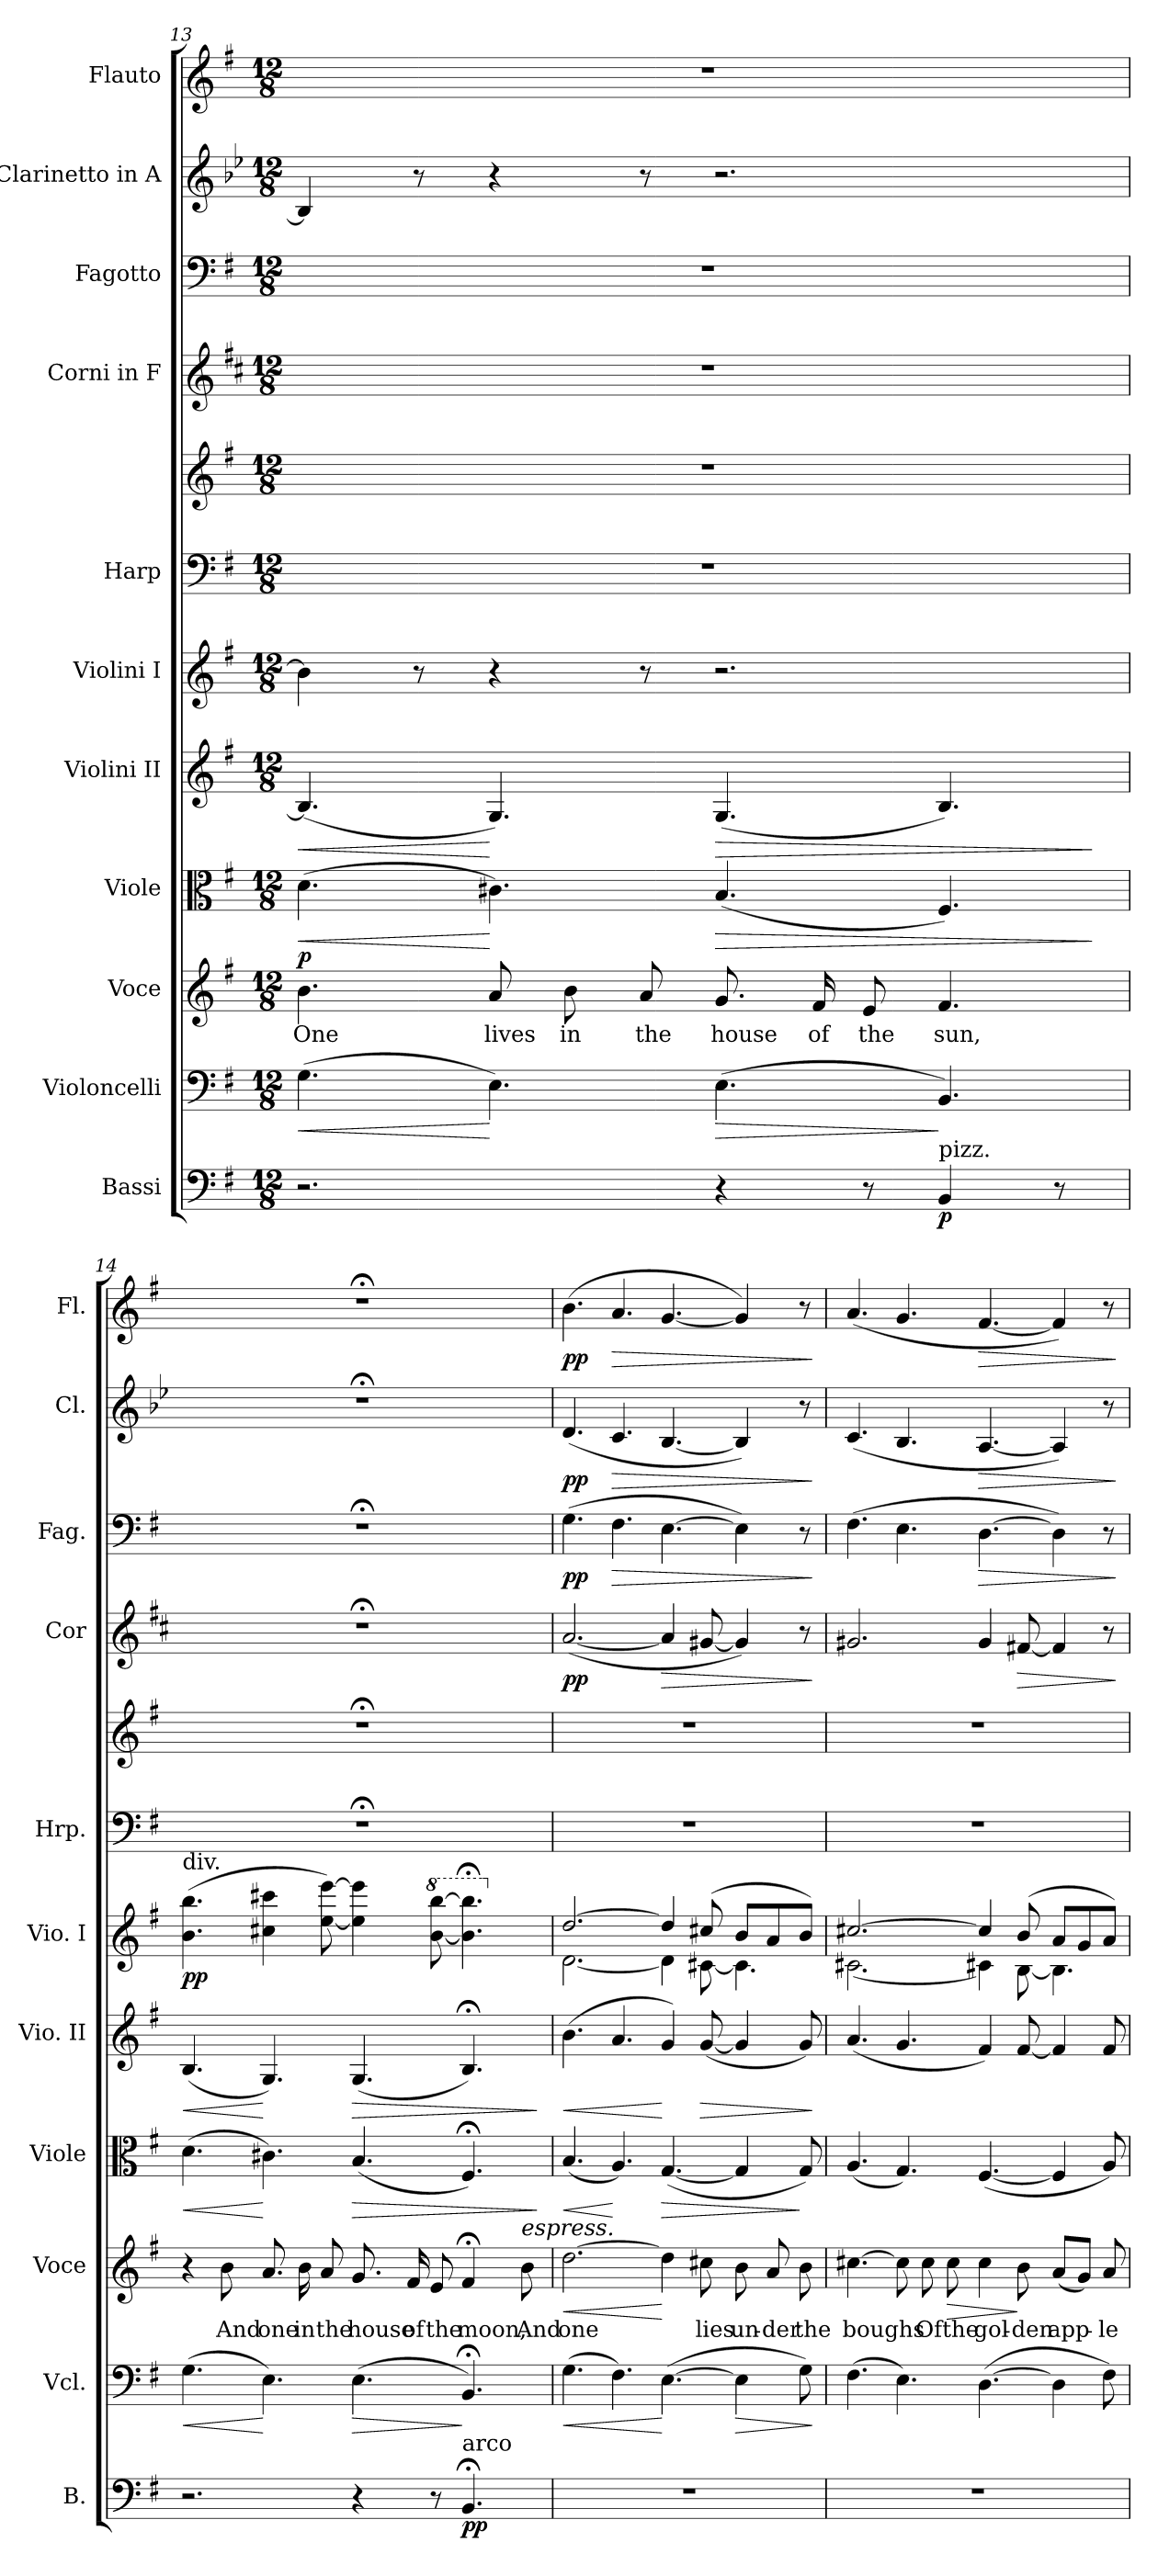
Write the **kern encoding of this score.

**kern	**dynam	**kern	**dynam	**kern	**text	**dynam	**kern	**dynam	**kern	**dynam	**kern	**dynam	**kern	**kern	**kern	**dynam	**kern	**dynam	**kern	**dynam	**kern	**dynam
*part11	*part11	*part10	*part10	*part9	*part9	*part9	*part8	*part8	*part7	*part7	*part6	*part6	*part5	*part5	*part4	*part4	*part3	*part3	*part2	*part2	*part1	*part1
*staff12	*staff12	*staff11	*staff11	*staff10	*staff10	*staff10	*staff9	*staff9	*staff8	*staff8	*staff7	*staff7	*staff6	*staff5	*staff4	*staff4	*staff3	*staff3	*staff2	*staff2	*staff1	*staff1
*I"Bassi	*	*I"Violoncelli	*	*I"Voce	*	*	*I"Viole	*	*I"Violini II	*	*I"Violini I	*	*I"Harp	*	*I"Corni in F	*	*I"Fagotto	*	*I"Clarinetto in A	*	*I"Flauto	*
*I'B.	*	*I'Vcl.	*	*I'Voce	*	*	*I'Viole	*	*I'Vio. II	*	*I'Vio. I	*	*I'Hrp.	*	*I'Cor	*	*I'Fag.	*	*I'Cl.	*	*I'Fl.	*
!!LO:PB:g=z
*clefF4	*	*clefF4	*	*clefG2	*	*	*clefC3	*	*clefG2	*	*clefG2	*	*clefF4	*clefG2	*clefG2	*	*clefF4	*	*clefG2	*	*clefG2	*
*ITrd7c12	*	*	*	*	*	*	*	*	*	*	*	*	*	*	*ITrd4c7	*	*	*	*ITrd2c3	*	*	*
*k[f#]	*	*k[f#]	*	*k[f#]	*	*	*k[f#]	*	*k[f#]	*	*k[f#]	*	*k[f#]	*k[f#]	*k[f#]	*	*k[f#]	*	*k[f#]	*	*k[f#]	*
*M12/8	*	*M12/8	*	*M12/8	*	*	*M12/8	*	*M12/8	*	*M12/8	*	*M12/8	*M12/8	*M12/8	*	*M12/8	*	*M12/8	*	*M12/8	*
=13	=13	=13	=13	=13	=13	=13	=13	=13	=13	=13	=13	=13	=13	=13	=13	=13	=13	=13	=13	=13	=13	=13
!	!	!	!LO:HP:b	!	!LO:LY:b	!LO:DY:a	!	!LO:HP:b	!	!LO:HP:b	!	!	!	!	!	!	!	!	!	!	!	!
2.r	.	(4.G\	<	4.b\	One	p	(4.d\	<	(4.B/]	<	4b\]	.	1.r	1.r	1.r	.	1.r	.	4G/]	.	1.r	.
.	.	.	.	.	.	.	.	.	.	.	8r	.	.	.	.	.	.	.	8r	.	.	.
!	!	!	!	!	!LO:LY:b	!	!	!	!	!	!	!	!	!	!	!	!	!	!	!	!	!
.	.	4.E\)	[	8a/	lives	.	4.c#X\)	[	4.G/)	[	4r	.	.	.	.	.	.	.	4r	.	.	.
!	!	!	!	!	!LO:LY:b	!	!	!	!	!	!	!	!	!	!	!	!	!	!	!	!	!
.	.	.	.	8b\	in	.	.	.	.	.	.	.	.	.	.	.	.	.	.	.	.	.
!	!	!	!	!	!LO:LY:b	!	!	!	!	!	!	!	!	!	!	!	!	!	!	!	!	!
.	.	.	.	8a/	the	.	.	.	.	.	8r	.	.	.	.	.	.	.	8r	.	.	.
!	!	!	!LO:HP:b	!	!LO:LY:b	!	!	!LO:HP:b	!	!LO:HP:b	!	!	!	!	!	!	!	!	!	!	!	!
4r	.	(4.E\	>	8.g/	house	.	(4.B/	>	(4.G/	>	2.r	.	.	.	.	.	.	.	2.r	.	.	.
!	!	!	!	!	!LO:LY:b	!	!	!	!	!	!	!	!	!	!	!	!	!	!	!	!	!
.	.	.	.	16f#/	of	.	.	.	.	.	.	.	.	.	.	.	.	.	.	.	.	.
!	!	!	!	!	!LO:LY:b	!	!	!	!	!	!	!	!	!	!	!	!	!	!	!	!	!
8r	.	.	.	8e/	the	.	.	.	.	.	.	.	.	.	.	.	.	.	.	.	.	.
!LO:TX:a:t=pizz.	!	!	!	!	!	!	!	!	!	!	!	!	!	!	!	!	!	!	!	!	!	!
!	!LO:DY:b	!	!	!	!LO:LY:b	!	!	!	!	!	!	!	!	!	!	!	!	!	!	!	!	!
4BBB/	p	4.BB/)	]	4.f#/	sun,	.	4.F#/)	.	4.B/)	.	.	.	.	.	.	.	.	.	.	.	.	.
8r	.	.	.	.	.	.	.	.	.	.	.	.	.	.	.	.	.	.	.	.	.	.
.	.	.	.	.	.	.	.	]	.	]	.	.	.	.	.	.	.	.	.	.	.	.
=14	=14	=14	=14	=14	=14	=14	=14	=14	=14	=14	=14	=14	=14	=14	=14	=14	=14	=14	=14	=14	=14	=14
!	!	!	!	!	!	!	!	!	!	!	!LO:TX:a:t=div.	!	!	!	!	!	!	!	!	!	!	!
!	!	!	!LO:HP:b	!	!	!	!	!LO:HP:b	!	!LO:HP:b	!	!LO:DY:b	!	!	!	!	!	!	!	!	!	!
2.r	.	(4.G\	<	4r	.	.	(4.d\	<	(4.B/	<	(4.b\ 4.bb\	pp	1.r;<	1.r;<	1.r;<	.	1.r;<	.	1.r;<	.	1.r;<	.
!	!	!	!	!	!LO:LY:b	!	!	!	!	!	!	!	!	!	!	!	!	!	!	!	!	!
.	.	.	.	8b\	And	.	.	.	.	.	.	.	.	.	.	.	.	.	.	.	.	.
!	!	!	!	!	!LO:LY:b	!	!	!	!	!	!	!	!	!	!	!	!	!	!	!	!	!
.	.	4.E\)	[	8.a/	one	.	4.c#X\)	[	4.G/)	[	4cc#X\ 4ccc#X\	.	.	.	.	.	.	.	.	.	.	.
!	!	!	!	!	!LO:LY:b	!	!	!	!	!	!	!	!	!	!	!	!	!	!	!	!	!
.	.	.	.	16b\	in	.	.	.	.	.	.	.	.	.	.	.	.	.	.	.	.	.
!	!	!	!	!	!LO:LY:b	!	!	!	!	!	!	!	!	!	!	!	!	!	!	!	!	!
.	.	.	.	8a/	the	.	.	.	.	.	[8ee\ [8eee\)	.	.	.	.	.	.	.	.	.	.	.
!	!	!	!LO:HP:b	!	!LO:LY:b	!	!	!LO:HP:b	!	!LO:HP:b	!	!	!	!	!	!	!	!	!	!	!	!
4r	.	(4.E\	>	8.g/	house	.	(4.B/	>	(4.G/	>	4ee\] 4eee\]	.	.	.	.	.	.	.	.	.	.	.
!	!	!	!	!	!LO:LY:b	!	!	!	!	!	!	!	!	!	!	!	!	!	!	!	!	!
.	.	.	.	16f#/	of	.	.	.	.	.	.	.	.	.	.	.	.	.	.	.	.	.
!	!	!	!	!	!LO:LY:b	!	!	!	!	!	!	!	!	!	!	!	!	!	!	!	!	!
*	*	*	*	*	*	*	*	*	*	*	*8va	*	*	*	*	*	*	*	*	*	*	*
8r	.	.	.	8e/	the	.	.	.	.	.	[8bb\ [8bbb\	.	.	.	.	.	.	.	.	.	.	.
!LO:TX:a:t=arco	!	!	!	!	!	!	!	!	!	!	!	!	!	!	!	!	!	!	!	!	!	!
!	!LO:DY:b	!	!	!	!LO:LY:b	!	!	!	!	!	!	!	!	!	!	!	!	!	!	!	!	!
4.BBB;</	pp	4.BB;</)	]	4f#;</	moon,	.	4.F#;</)	.	4.B;</)	.	4.bb\];< 4.bbb\];<	.	.	.	.	.	.	.	.	.	.	.
!	!	!	!	!LO:TX:a:i:t=espress.	!	!	!	!	!	!	!	!	!	!	!	!	!	!	!	!	!	!
!	!	!	!	!	!LO:LY:b	!	!	!	!	!	!	!	!	!	!	!	!	!	!	!	!	!
.	.	.	.	8b\	And	.	.	.	.	.	.	.	.	.	.	.	.	.	.	.	.	.
.	.	.	.	.	.	.	.	]	.	]	.	.	.	.	.	.	.	.	.	.	.	.
=15	=15	=15	=15	=15	=15	=15	=15	=15	=15	=15	=15	=15	=15	=15	=15	=15	=15	=15	=15	=15	=15	=15
!	!	!	!LO:HP:b	!	!LO:LY:b	!LO:HP:b	!	!LO:HP:b	!	!LO:HP:b	!	!	!	!	!	!	!	!	!	!	!	!
*	*	*	*	*	*	*	*	*	*	*	*X8va	*	*	*	*	*	*	*	*	*	*	*
*	*	*	*	*	*	*	*	*	*	*	*^	*	*	*	*	*	*	*	*	*	*	*
!	!	!	!	!	!	!	!	!	!	!	!	!	!	!	!	!	!LO:DY:b	!	!LO:DY:b	!	!LO:DY:b	!	!LO:DY:b
1.r	.	(4.G\	<	[2.dd\	one	<	(4.B/	<	(4.b\	<	[2.dd/	[2.d\	.	1.r	1.r	(>[2.d/	pp	(4.G\	pp	(4.B/	pp	(4.b\	pp
!	!	!	!	!	!	!	!	!	!	!	!	!	!	!	!	!	!	!	!LO:HP:b	!	!LO:HP:b	!	!LO:HP:b
.	.	4.F#\)	.	.	.	.	4.A/)	[	4.a/	.	.	.	.	.	.	.	.	4.F#\	>	4.A/	>	4.a/	>
!	!	!	!	!	!	!	!	!LO:HP:b	!	!	!	!	!	!	!	!	!LO:HP:b	!	!	!	!	!	!
.	.	([4.E\	[	4dd\]	.	[	([4.G/	>	4g/)	[	4dd/]	4d\]	.	.	.	4d/]	>	[4.E\	.	[4.G/	.	[4.g/	.
!	!	!	!	!	!LO:LY:b	!	!	!	!	!LO:HP:b	!	!	!	!	!	!	!	!	!	!	!	!	!
.	.	.	.	8cc#X\	lies	.	.	.	([8g/	>	(8cc#X/	[8c#X\	.	.	.	[8c#X/	.	.	.	.	.	.	.
!	!	!	!LO:HP:b	!	!LO:LY:b	!	!	!	!	!	!	!	!	!	!	!	!	!	!	!	!	!	!
.	.	4E\]	>	8b\	un-	.	4G/]	.	4g/]	.	8b/L	4.c#\]	.	.	.	4c#/])	.	4E\])	.	4G/])	.	4g/])	.
!	!	!	!	!	!LO:LY:b	!	!	!	!	!	!	!	!	!	!	!	!	!	!	!	!	!	!
.	.	.	.	8a/	-der	.	.	.	.	.	8a/	.	.	.	.	.	.	.	.	.	.	.	.
!	!	!	!	!	!LO:LY:b	!	!	!	!	!	!	!	!	!	!	!	!	!	!	!	!	!	!
.	.	8G\)	.	8b\	the	.	8G/)	]	8g/)	.	8b/J)	.	.	.	.	8r	.	8r	.	8r	.	8r	.
*	*	*	*	*	*	*	*	*	*	*	*v	*v	*	*	*	*	*	*	*	*	*	*	*
.	.	.	]	.	.	.	.	.	.	]	.	.	.	.	.	]	.	]	.	]	.	]
!!LO:PB:g=z
=16	=16	=16	=16	=16	=16	=16	=16	=16	=16	=16	=16	=16	=16	=16	=16	=16	=16	=16	=16	=16	=16	=16
!	!	!	!	!	!LO:LY:b	!	!	!	!	!	!	!	!	!	!	!	!	!	!	!	!	!
*	*	*	*	*	*	*	*	*	*	*	*^	*	*	*	*	*	*	*	*	*	*	*
1.r	.	(4.F#\	.	[4.cc#X\	boughs	.	(4.A/	.	(4.a/	.	[2.cc#X/	[2.c#X\	.	1.r	1.r	2.c#X/	.	(>4.F#\	.	(>4.A/	.	(>4.a/	.
.	.	4.E\)	.	8cc#\]	.	.	4.G/)	.	4.g/	.	.	.	.	.	.	.	.	4.E\	.	4.G/	.	4.g/	.
!	!	!	!	!	!LO:LY:b	!	!	!	!	!	!	!	!	!	!	!	!	!	!	!	!	!	!
.	.	.	.	8cc#\	Of	.	.	.	.	.	.	.	.	.	.	.	.	.	.	.	.	.	.
!	!	!	!	!	!LO:LY:b	!LO:HP:b	!	!	!	!	!	!	!	!	!	!	!	!	!	!	!	!	!
.	.	.	.	8cc#\	the	>	.	.	.	.	.	.	.	.	.	.	.	.	.	.	.	.	.
!	!	!	!	!	!LO:LY:b	!	!	!	!	!	!	!	!	!	!	!	!	!	!LO:HP:b	!	!LO:HP:b	!	!LO:HP:b
.	.	([4.D\	.	4cc#\	gol-	.	([4.F#/	.	4f#/)	.	4cc#/]	4c#X\]	.	.	.	4c#/	.	[4.D\	>	[4.F#/	>	[4.f#/	>
!	!	!	!	!	!LO:LY:b	!	!	!	!	!	!	!	!	!	!	!	!LO:HP:b	!	!	!	!	!	!
.	.	.	.	8b\	-den	]	.	.	[8f#/	.	(8b/	[8B\	.	.	.	[8Bn/	>	.	.	.	.	.	.
!	!	!	!	!	!LO:LY:b	!	!	!	!	!	!	!	!	!	!	!	!	!	!	!	!	!	!
.	.	4D\]	.	(8a/L	app-	.	4F#/]	.	4f#/]	.	8a/L	4.B\]	.	.	.	4B/]	.	4D\])	.	4F#/])	.	4f#/])	.
.	.	.	.	8g/J)	.	.	.	.	.	.	8g/	.	.	.	.	.	.	.	.	.	.	.	.
!	!	!	!	!	!LO:LY:b	!	!	!	!	!	!	!	!	!	!	!	!	!	!	!	!	!	!
.	.	8F#\)	.	8a/	-le	.	8A/)	.	8f#/	.	8a/J)	.	.	.	.	8r	.	8r	.	8r	.	8r	.
*	*	*	*	*	*	*	*	*	*	*	*v	*v	*	*	*	*	*	*	*	*	*	*	*
.	.	.	.	.	.	.	.	.	.	.	.	.	.	.	.	]	.	]	.	]	.	]
=	=	=	=	=	=	=	=	=	=	=	=	=	=	=	=	=	=	=	=	=	=	=
*-	*-	*-	*-	*-	*-	*-	*-	*-	*-	*-	*-	*-	*-	*-	*-	*-	*-	*-	*-	*-	*-	*-
